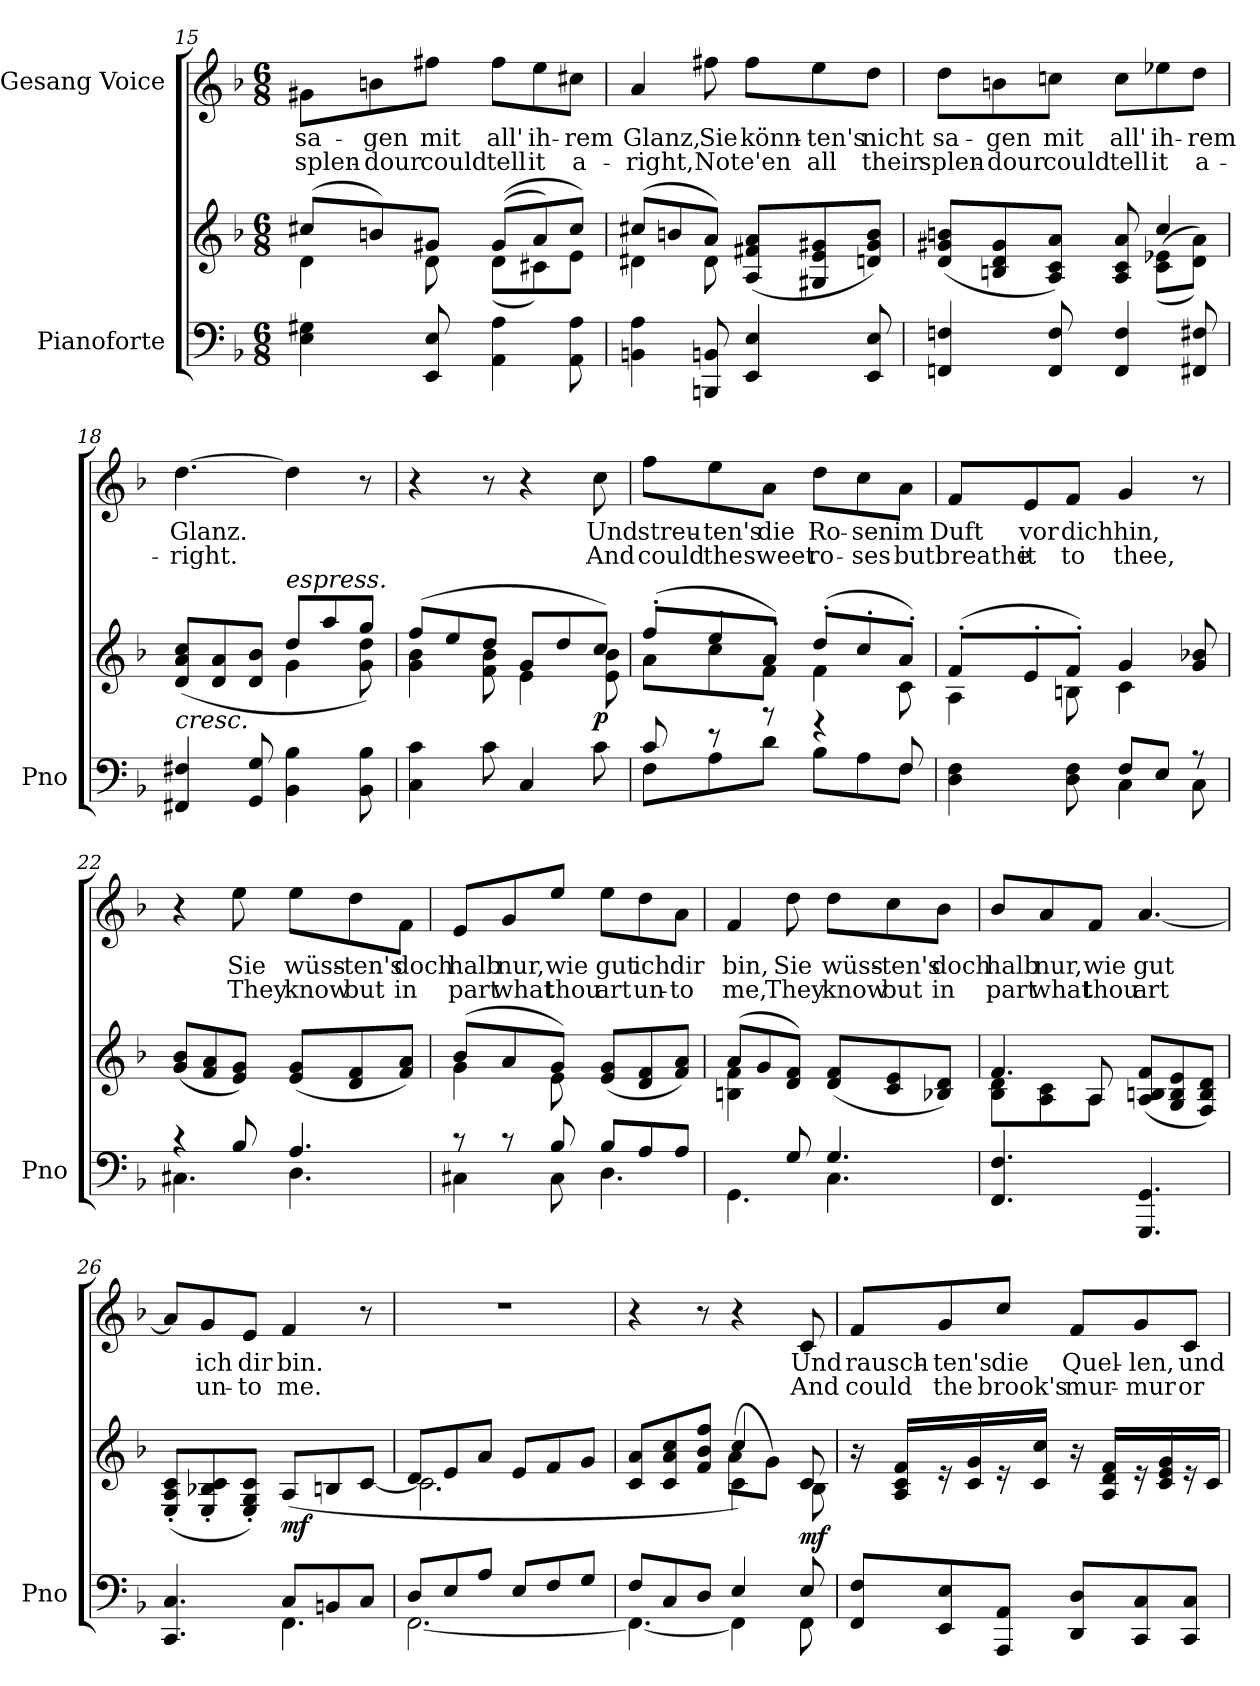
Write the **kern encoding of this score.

**kern	**kern	**dynam	**kern	**text	**text
*part2	*part2	*part2	*part1	*part1	*part1
*staff3	*staff2	*staff2/3	*staff1	*staff1	*staff1
*I"Pianoforte	*	*	*I"Gesang Voice	*	*
*I'Pno	*	*	*	*	*
*clefF4	*clefG2	*	*clefG2	*	*
*k[b-]	*k[b-]	*	*k[b-]	*	*
*M6/8	*M6/8	*	*M6/8	*	*
=15	=15	=15	=15	=15	=15
*	*^	*	*	*	*
4E\ 4G#X\	(8cc#X/L	4d\	.	8g#X\L	sa-	splen-
.	8bn/)	.	.	8bn\	-gen	-dour
8EE/ 8E/	8g#X/J	8d\	.	8ff#X\J	mit	could
4AA\ 4A\	((8g#/L	(8d\L	.	8ff#\L	all'	tell
.	8a/)	8c#X\)	.	8ee\	ih-	it
8AA\ 8A\	8cc#/J)	8e\J	.	8cc#X\J	-rem	a-
=16	=16	=16	=16	=16	=16	=16
4BBn\ 4A\	(8cc#X/L	4d#X\	.	4a/	Glanz,	-right,
.	8bn/	.	.	.	.	.
8BBBn/ 8BBn/	8a/J)	8d#\	.	8ff#X\	Sie	Not
4EE/ 4E/	(8A/ 8f#X/ 8a/L	4.ryy	.	8ff#\L	könn-	e'en
.	8G#X/ 8e/ 8g#X/	.	.	8ee\	-ten's	all
8EE/ 8E/	8dn/ 8g#/ 8b/J)	.	.	8dd\J	nicht	their
=17	=17	=17	=17	=17	=17	=17
4FFn/ 4Fn/	(>8d/ 8g#X/ 8bn/L	2ryy	.	8dd\L	sa-	splen-
.	8Bn/ 8d/ 8g#/	.	.	8bn\	-gen	-dour
8FF/ 8F/	8A/ 8c/ 8a/J)	.	.	8ccn\J	mit	could
4FF/ 4F/	8A/ 8c/ 8a/	.	.	8cc\L	all'	tell
.	4cc/	((8c\ 8e-X\L	.	8ee-X\	ih-	it
8FF#X/ 8F#X/	.	8d\ 8a\J))	.	8dd\J	-rem	a-
=18	=18	=18	=18	=18	=18	=18
!	!LO:TX:b:i:t=cresc.	!	!	!	!	!
4FF#X/ 4F#X/	(8d/ 8a/ 8cc/L	4.ryy	.	[4.dd\	Glanz.	-right.
.	8d/ 8a/	.	.	.	.	.
8GG/ 8G/	8d/ 8b-/J	.	.	.	.	.
!	!LO:TX:i:t=espress.	!	!	!	!	!
4BB-\ 4B-\	8dd/L	4g\	.	4dd\]	.	.
.	8aa/	.	.	.	.	.
8BB-\ 8B-\	8gg/J)	8g\ 8dd\	.	8r	.	.
=19	=19	=19	=19	=19	=19	=19
4C\ 4c\	(8ff/L	4g\ 4b-\	.	4r	.	.
.	8ee/	.	.	.	.	.
8c\	8dd/J	8f\ 8b-\	.	8r	.	.
4C/	8g/L	4e\	.	4r	.	.
.	8dd/	.	.	.	.	.
!	!	!	!LO:DY:b	!	!	!
8c\	8cc/J)	8e\ 8b-\	p	8cc\	Und	And
=20	=20	=20	=20	=20	=20	=20
*^	*	*	*	*	*	*
8c/	8F\L	(8ff'/L	8a\L	.	8ff\L	streu-	could
8r	8A\	8ee'/	8cc\	.	8ee\	-ten's	the
8r	8d\J	8a'/J)	8f\J	.	8a\J	die	sweet
4r	8B-\L	(8dd'/L	4f\	.	8dd\L	Ro-	ro-
.	8A\	8cc'/	.	.	8cc\	-sen	-ses
8F/	8F\J	8a'/J)	8c\	.	8a\J	im	but
=21	=21	=21	=21	=21	=21	=21	=21
4D\ 4F\	4.ryy	(8f'/L	4A\	.	8f/L	Duft	breathe
.	.	8e'/	.	.	8e/	vor	it
8D\ 8F\	.	8f'/J)	8Bn\	.	8f/J	dich	to
8F/L	4C\	4g/	4c\	.	4g/	hin,	thee,
8E/J	.	.	.	.	.	.	.
8r	8C\	8g/ 8b-X/	8ryy	.	8r	.	.
*	*	*v	*v	*	*	*	*
=22	=22	=22	=22	=22	=22	=22
4r	4.C#X\	(8g/ 8b-/L	.	4r	.	.
.	.	8f/ 8a/	.	.	.	.
8B-/	.	8e/ 8g/J)	.	8ee\	Sie	They
4.A/	4.D\	(8e/ 8g/L	.	8ee\L	wüss-	know
.	.	8d/ 8f/	.	8dd\	-ten's	but
.	.	8f/ 8a/J)	.	8f\J	doch	in
=23	=23	=23	=23	=23	=23	=23
*	*	*^	*	*	*	*
8r	4C#X\	(8b-/L	4g\	.	8e/L	halb	part
8r	.	8a/	.	.	8g/	nur,	what
8B-/	8C#\	8g/J)	8e\	.	8ee/J	wie	thou
8B-/L	4.D\	(<8e/ 8g/L	4.ryy	.	8ee\L	gut	art
8A/	.	8d/ 8f/	.	.	8dd\	ich	un-
8A/J	.	8f/ 8a/J)	.	.	8a\J	dir	-to
=24	=24	=24	=24	=24	=24	=24	=24
4.GG\	4ryy	(8a/L	4Bn\ 4f\	.	4f/	bin,	me,
.	.	8g/	.	.	.	.	.
.	8G/	8d/ 8f/J)	2ryy	.	8dd\	Sie	They
4.C\	4.G/	(<8d/ 8f/L	.	.	8dd\L	wüss-	know
.	.	8c/ 8e/	.	.	8cc\	-ten's	but
.	.	8B-X/ 8d/J)	.	.	8b-\J	doch	in
*v	*v	*	*	*	*	*	*
=25	=25	=25	=25	=25	=25	=25
*	*	*^	*	*	*	*
4.FF/ 4.F/	4.f/	8B-\ 8d\L	4ryy	.	8b-/L	halb	part
.	.	8A\ 8c\	.	.	8a/	nur,	what
.	.	8A\J	8A/	.	8f/J	wie	thou
4.GGG/ 4.GG/	(<8A/ 8Bn/ 8f/L	4.ryy	4.ryy	.	[4.a/	gut	art
.	8G/ 8B/ 8e/	.	.	.	.	.	.
.	8F/ 8B/ 8d/J)	.	.	.	.	.	.
*	*v	*v	*v	*	*	*	*
=26	=26	=26	=26	=26	=26
*^	*	*	*	*	*
4.CC/ 4.C/	4.ryy	(8E/' 8A/' 8c/'L	.	8a/L]	.	.
.	.	8E/' 8B-X/' 8c/'	.	8g/	ich	un-
.	.	8E/' 8G/' 8c/'J)	.	8e/J	dir	-to
!	!	!	!LO:DY:b	!	!	!
8C/L	4.FF\	(8A/L	mf	4f/	bin.	me.
8BBn/	.	8Bn/	.	.	.	.
8C/J	.	[<8c/J	.	8r	.	.
=27	=27	=27	=27	=27	=27	=27
*	*	*^	*	*	*	*
8D/L	[2.FF\	8d/L	2.c\]	.	2.r	.	.
8E/	.	8e/	.	.	.	.	.
8A/J	.	8a/J	.	.	.	.	.
8E/L	.	8e/L	.	.	.	.	.
8F/	.	8f/	.	.	.	.	.
8G/J	.	8g/J	.	.	.	.	.
=28	=28	=28	=28	=28	=28	=28	=28
*	*	*	*^	*	*	*	*
8F/L	4.FF\_	8c/ 8a/L	4.ryy	4.ryy	.	4r	.	.
8C/	.	8c/ 8a/ 8cc/	.	.	.	.	.	.
8D/J	.	8f/ 8b-/ 8ff/J	.	.	.	8r	.	.
4E/	4FF\]	4cc/)	4c\	(>8a\L	.	4r	.	.
.	.	.	.	8g\J)	.	.	.	.
!	!	!	!	!	!LO:DY:b	!	!	!
8E/	8FF\	8c/	8B-\	8ryy	mf	8c/	Und	And
*v	*v	*	*	*	*	*	*	*
*	*v	*v	*v	*	*	*	*
=29	=29	=29	=29	=29	=29
8FF/ 8F/L	16r	.	8f/L	rausch-	could
.	16A/ 16c/ 16f/LL	.	.	.	.
8EE/ 8E/	16r	.	8g/	-ten's	the
.	16c/ 16g/	.	.	.	.
8AAA/ 8AA/J	16r	.	8cc/J	die	brook's
.	16c/ 16cc/JJ	.	.	.	.
8DD/ 8D/L	16r	.	8f/L	Quel-	mur-
.	16A/ 16d/ 16f/LL	.	.	.	.
8CC/ 8C/	16r	.	8g/	-len,	-mur
.	16c/ 16e/ 16g/	.	.	.	.
8CC/ 8C/J	16r	.	8c/J	und	or
.	16c/JJ	.	.	.	.
=	=	=	=	=	=
*-	*-	*-	*-	*-	*-
